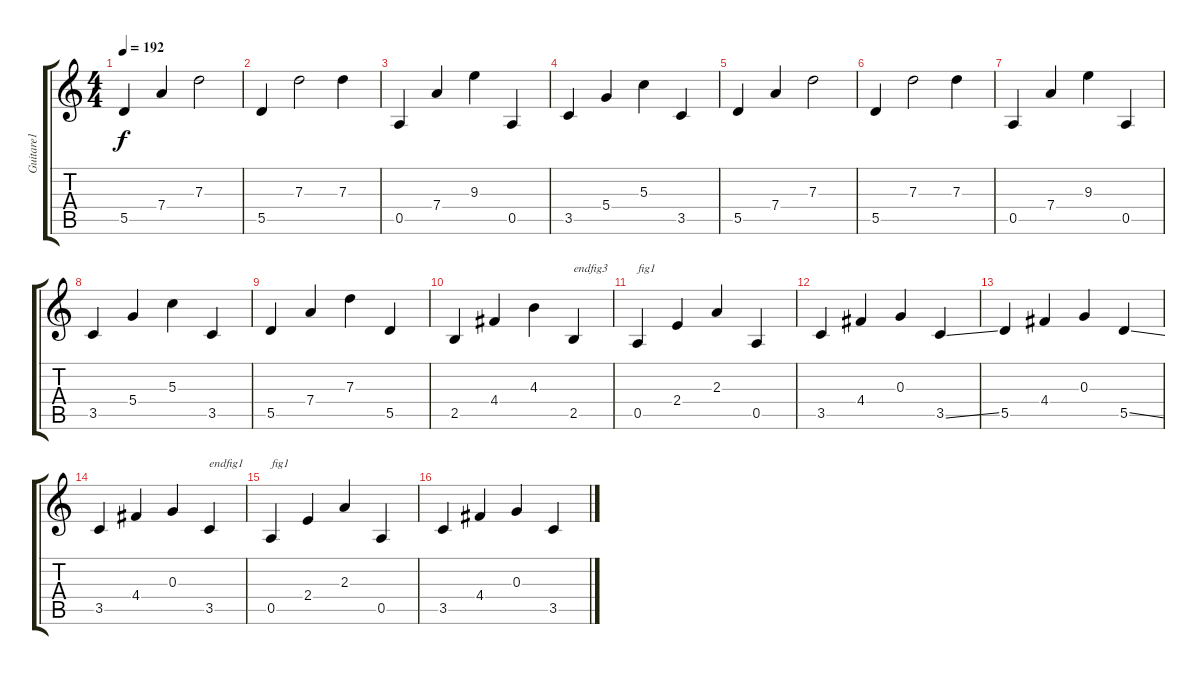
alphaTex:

\track ("Guitare1" "Guitare1") {instrument electricguitarclean}
\staff {score tabs}
\tuning (E4 B3 G3 D3 A2 E2) {hide}
\ts (4 4)
\tempo 192
\clef g2
\ks c
5.5.4{dy f} 7.4.4 7.3.2 |
5.5.4 7.3.2 7.3.4 |
0.5.4 7.4.4 9.3.4 0.5.4 |
3.5.4 5.4.4 5.3.4 3.5.4 |
5.5.4 7.4.4 7.3.2 |
5.5.4 7.3.2 7.3.4 |
0.5.4 7.4.4 9.3.4 0.5.4 |
3.5.4 5.4.4 5.3.4 3.5.4 |
5.5.4 7.4.4 7.3.4 5.5.4 |
2.5.4 4.4.4 4.3.4 2.5.4{txt "endfig3"} |
0.5.4{txt "fig1"} 2.4.4 2.3.4 0.5.4 |
3.5.4 4.4.4 0.3.4 3.5{ss}.4 |
5.5.4 4.4.4 0.3.4 5.5{ss}.4 |
3.5.4 4.4.4 0.3.4 3.5.4{txt "endfig1"} |
0.5.4{txt "fig1"} 2.4.4 2.3.4 0.5.4 |
3.5.4 4.4.4 0.3.4 3.5{ss}.4
